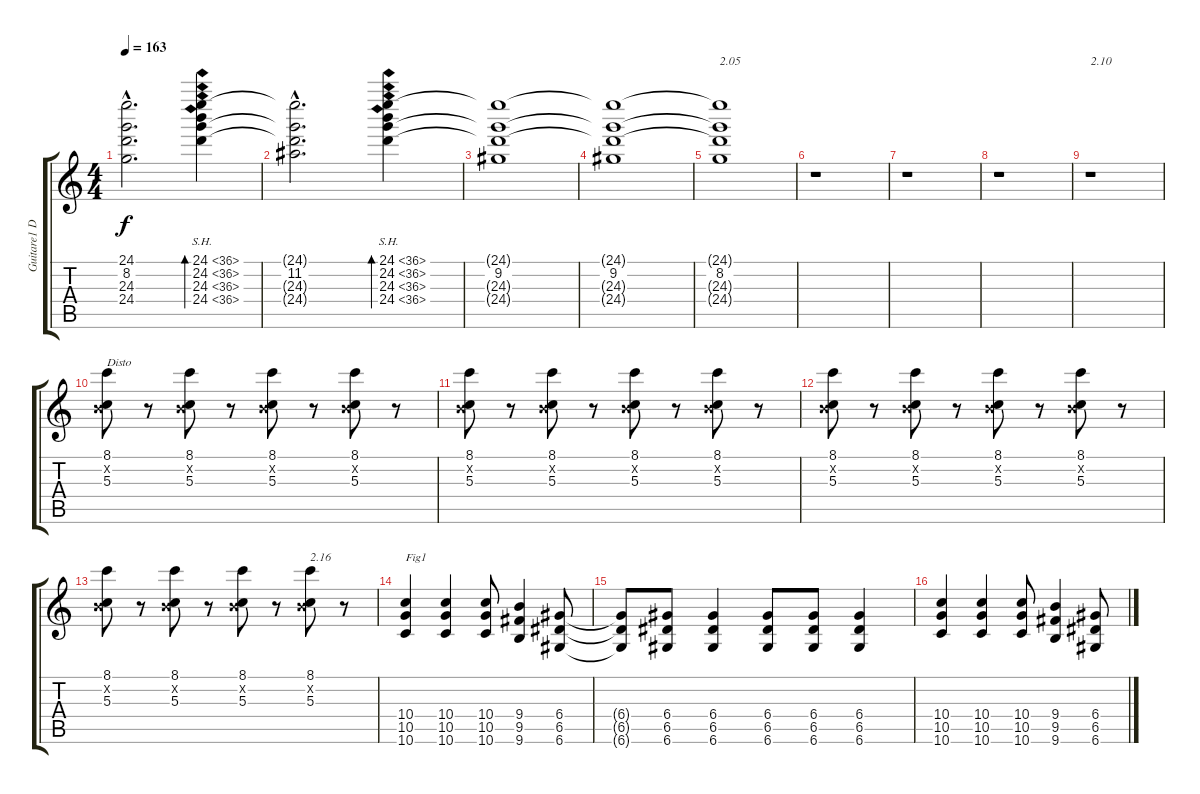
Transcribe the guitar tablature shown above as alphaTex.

\track ("Guitare1 Dr-D" "Guitare1 D") {instrument overdrivenguitar}
\staff {score tabs}
\tuning (E4 B3 G3 D3 A2 D2) {hide}
\ts (4 4)
\tempo 163
\clef g2
\ks c
(24.1{hac t} 8.2{hac} 24.3{hac t} 24.4{hac t}).2{d dy f} (24.1{sh 12} 24.2{sh 12} 24.3{sh 12} 24.4{sh 12}).4{bd 240} |
(24.1{hac t} 11.2{hac} 24.3{hac t} 24.4{hac t}).2{d} (24.1{sh 12} 24.2{sh 12} 24.3{sh 12} 24.4{sh 12}).4{bd 240} |
(24.1{t} 9.2 24.3{t} 24.4{t}).1 |
(24.1{t} 9.2 24.3{t} 24.4{t}).1 |
(24.1{t} 8.2 24.3{t} 24.4{t}).1{txt "2.05"} |
r.1 |
r.1 |
r.1 |
r.1{txt "2.10"} |
(8.1 0.2{x} 5.3).8{txt "Disto" instrument overdrivenguitar} r.8 (8.1 0.2{x} 5.3).8 r.8 (8.1 0.2{x} 5.3).8 r.8 (8.1 0.2{x} 5.3).8 r.8 |
(8.1 0.2{x} 5.3).8 r.8 (8.1 0.2{x} 5.3).8 r.8 (8.1 0.2{x} 5.3).8 r.8 (8.1 0.2{x} 5.3).8 r.8 |
(8.1 0.2{x} 5.3).8 r.8 (8.1 0.2{x} 5.3).8 r.8 (8.1 0.2{x} 5.3).8 r.8 (8.1 0.2{x} 5.3).8 r.8 |
(8.1 0.2{x} 5.3).8 r.8 (8.1 0.2{x} 5.3).8 r.8 (8.1 0.2{x} 5.3).8 r.8 (8.1 0.2{x} 5.3).8{txt "2.16"} r.8 |
(10.4 10.5 10.6).4{txt "Fig1"} (10.4 10.5 10.6).4 (10.4 10.5 10.6).8 (9.4 9.5 9.6).4 (6.4 6.5 6.6).8 |
(6.4{t} 6.5{t} 6.6{t}).8 (6.4 6.5 6.6).8 (6.4 6.5 6.6).4 (6.4 6.5 6.6).8 (6.4 6.5 6.6).8 (6.4 6.5 6.6).4 |
(10.4 10.5 10.6).4 (10.4 10.5 10.6).4 (10.4 10.5 10.6).8 (9.4 9.5 9.6).4 (6.4 6.5 6.6).8
